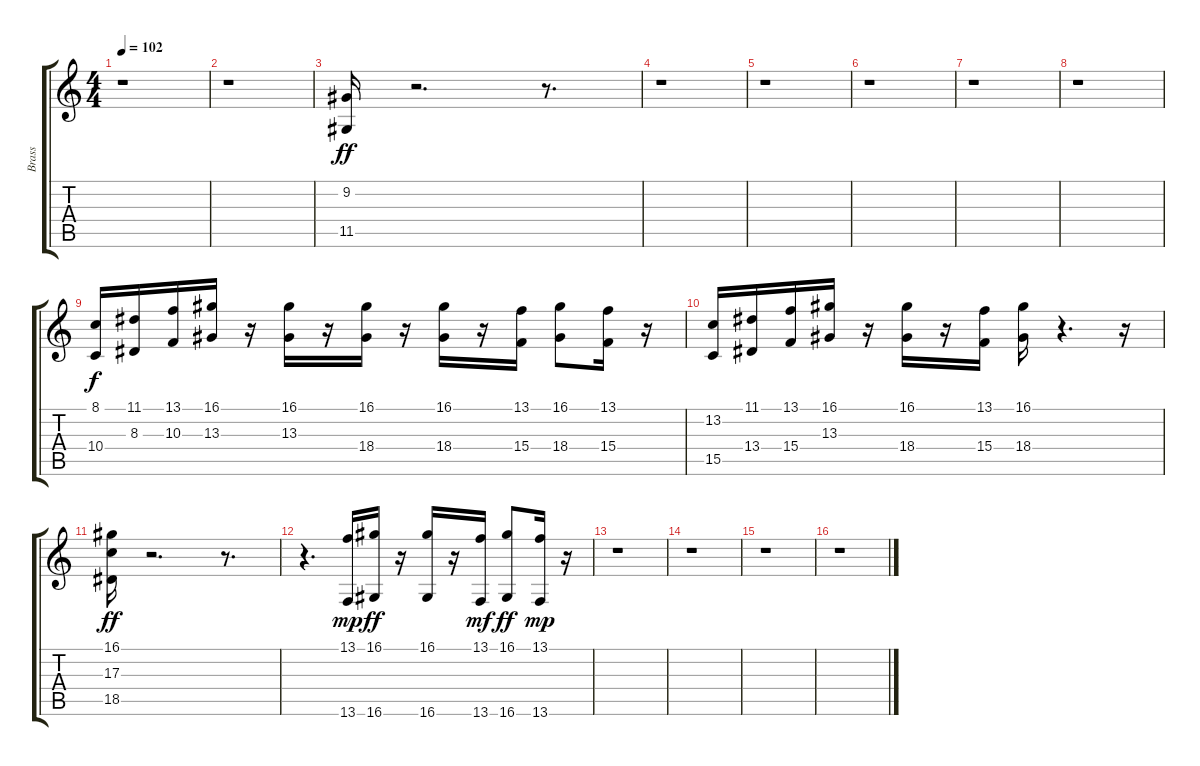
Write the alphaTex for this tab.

\track ("Brass" "Brass") {instrument brasssection}
\staff {score tabs}
\tuning (E4 B3 G3 D3 A2 E2) {hide}
\ts (4 4)
\tempo 102
\clef g2
\ks c
r.1{dy ff instrument brasssection} |
r.1 |
(9.2 11.5).16 r.2{d} r.8{d} |
r.1 |
r.1 |
r.1 |
r.1 |
r.1 |
(8.1 10.4).16{dy f} (11.1 8.3).16 (13.1 10.3).16 (16.1 13.3).16 r.16 (16.1 13.3).16 r.16 (16.1 18.4).16 r.16 (16.1 18.4).16 r.16 (13.1 15.4).16 (16.1 18.4).8 (13.1 15.4).16 r.16 |
(13.2 15.5).16 (11.1 13.4).16 (13.1 15.4).16 (16.1 13.3).16 r.16 (16.1 18.4).16 r.16 (13.1 15.4).16 (16.1 18.4).16 r.4{d} r.16 |
(16.1 17.3 18.5).16{dy ff} r.2{d} r.8{d} |
r.4{d} (13.1 13.6).16{dy mp} (16.1 16.6).16{dy ff} r.16 (16.1 16.6).16 r.16 (13.1 13.6).16{dy mf} (16.1 16.6).8{dy ff} (13.1 13.6).16{dy mp} r.16 |
r.1 |
r.1 |
r.1 |
r.1
